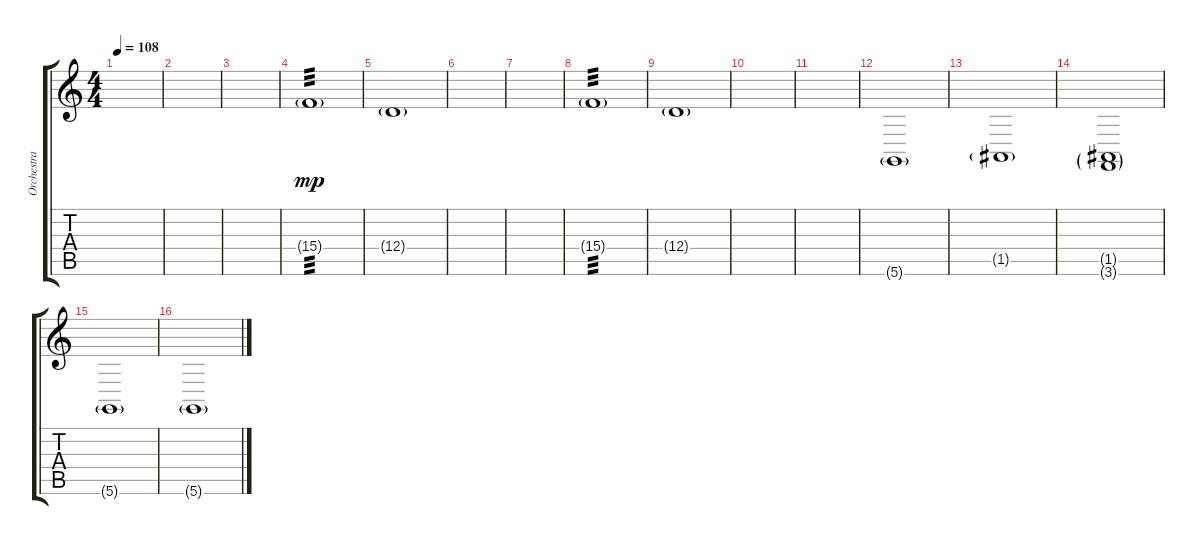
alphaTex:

\track ("Orchestra" "Orchestra") {instrument tremolostrings}
\staff {score tabs}
\tuning (E4 B3 G3 D3 A2 D2) {hide}
\ts (4 4)
\tempo 108
\clef g2
\ks c
|
|
|
15.4{g}.1{tp 3 dy mp volume 10 instrument tremolostrings} |
12.4{g}.1 |
|
|
15.4{g}.1{tp 3 volume 10} |
12.4{g}.1 |
|
|
5.6{g}.1{volume 13 balance 11 instrument drawbarorgan} |
1.5{g}.1 |
(1.5{g} 3.6{g}).1 |
5.6{g}.1 |
5.6{g}.1
